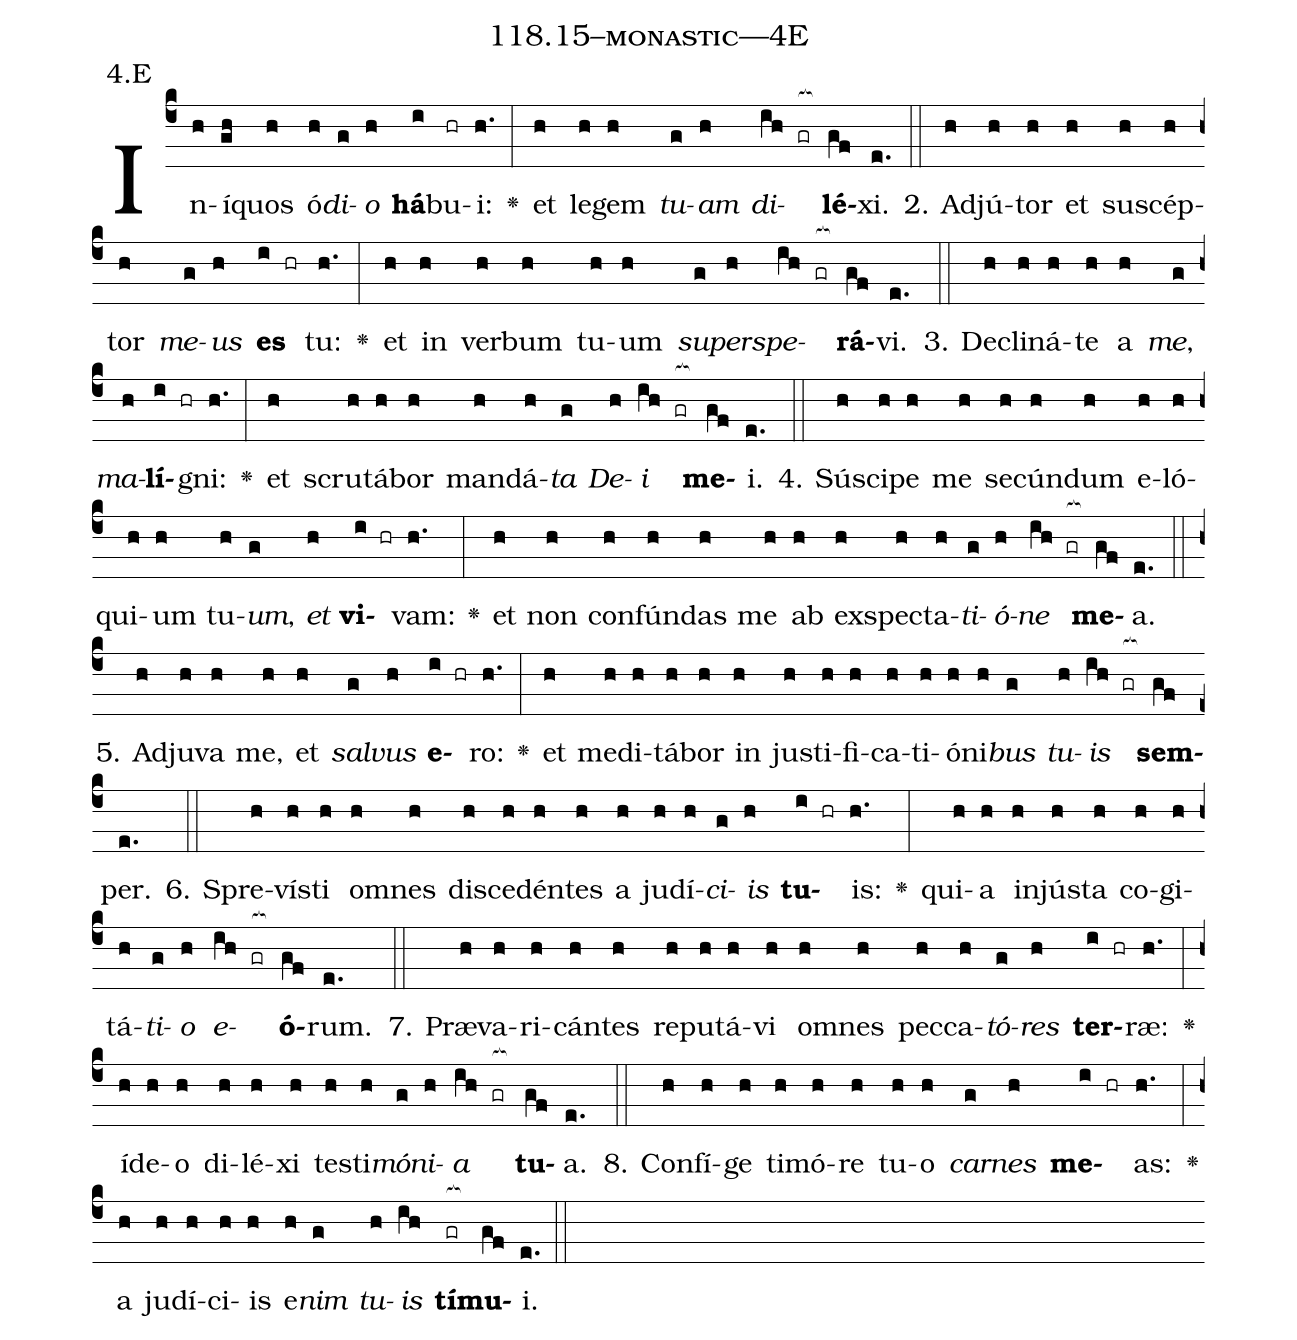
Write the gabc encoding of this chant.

name: 118.15--monastic---4E;
annotation: 4.E;
%%
(c4)In(h)í(gh)quos(h) ó(h)<i>di</i>(g)<i>o</i>(h) <b>há</b>(i)bu(hr)i:(h.) <v>\greheightstar</v>(:) et(h) le(h)gem(h) <i>tu</i>(g)<i>am</i>(h) <i>di</i>(ih gr[ocb:1{])<b>lé</b>(gf[ocb:0}])xi.(e.) (::)
2. Ad(h)jú(h)tor(h) et(h) su(h)scép(h)tor(h) <i>me</i>(g)<i>us</i>(h) <b>es</b>(i hr) tu:(h.) <v>\greheightstar</v>(:) et(h) in(h) ver(h)bum(h) tu(h)um(h) <i>su</i>(g)<i>per</i>(h)<i>spe</i>(ih gr[ocb:1{])<b>rá</b>(gf[ocb:0}])vi.(e.) (::)
3. De(h)cli(h)ná(h)te(h) a(h) <i>me</i>,(g) <i>ma</i>(h)<b>lí</b>(i hr)gni:(h.) <v>\greheightstar</v>(:) et(h) scru(h)tá(h)bor(h) man(h)dá(h)<i>ta</i>(g) <i>De</i>(h)<i>i</i>(ih gr[ocb:1{]) <b>me</b>(gf[ocb:0}])i.(e.) (::)
4. Sú(h)sci(h)pe(h) me(h) se(h)cún(h)dum(h) e(h)ló(h)qui(h)um(h) tu(h)<i>um</i>,(g) <i>et</i>(h) <b>vi</b>(i hr)vam:(h.) <v>\greheightstar</v>(:) et(h) non(h) con(h)fún(h)das(h) me(h) ab(h) ex(h)spec(h)ta(h)<i>ti</i>(g)<i>ó</i>(h)<i>ne</i>(ih gr[ocb:1{]) <b>me</b>(gf[ocb:0}])a.(e.) (::)
5. Ad(h)ju(h)va(h) me,(h) et(h) <i>sal</i>(g)<i>vus</i>(h) <b>e</b>(i hr)ro:(h.) <v>\greheightstar</v>(:) et(h) me(h)di(h)tá(h)bor(h) in(h) jus(h)ti(h)fi(h)ca(h)ti(h)ó(h)ni(h)<i>bus</i>(g) <i>tu</i>(h)<i>is</i>(ih gr[ocb:1{]) <b>sem</b>(gf[ocb:0}])per.(e.) (::)
6. Spre(h)vís(h)ti(h) om(h)nes(h) di(h)sce(h)dén(h)tes(h) a(h) ju(h)dí(h)<i>ci</i>(g)<i>is</i>(h) <b>tu</b>(i hr)is:(h.) <v>\greheightstar</v>(:) qui(h)a(h) in(h)jús(h)ta(h) co(h)gi(h)tá(h)<i>ti</i>(g)<i>o</i>(h) <i>e</i>(ih gr[ocb:1{])<b>ó</b>(gf[ocb:0}])rum.(e.) (::)
7. Præ(h)va(h)ri(h)cán(h)tes(h) re(h)pu(h)tá(h)vi(h) om(h)nes(h) pec(h)ca(h)<i>tó</i>(g)<i>res</i>(h) <b>ter</b>(i hr)ræ:(h.) <v>\greheightstar</v>(:) íd(h)e(h)o(h) di(h)lé(h)xi(h) tes(h)ti(h)<i>mó</i>(g)<i>ni</i>(h)<i>a</i>(ih gr[ocb:1{]) <b>tu</b>(gf[ocb:0}])a.(e.) (::)
8. Con(h)fí(h)ge(h) ti(h)mó(h)re(h) tu(h)o(h) <i>car</i>(g)<i>nes</i>(h) <b>me</b>(i hr)as:(h.) <v>\greheightstar</v>(:) a(h) ju(h)dí(h)ci(h)is(h) e(h)<i>nim</i>(g) <i>tu</i>(h)<i>is</i>(ih) <b>tí</b>(gr[ocb:1{])<b>mu</b>(gf[ocb:0}])i.(e.) (::)
